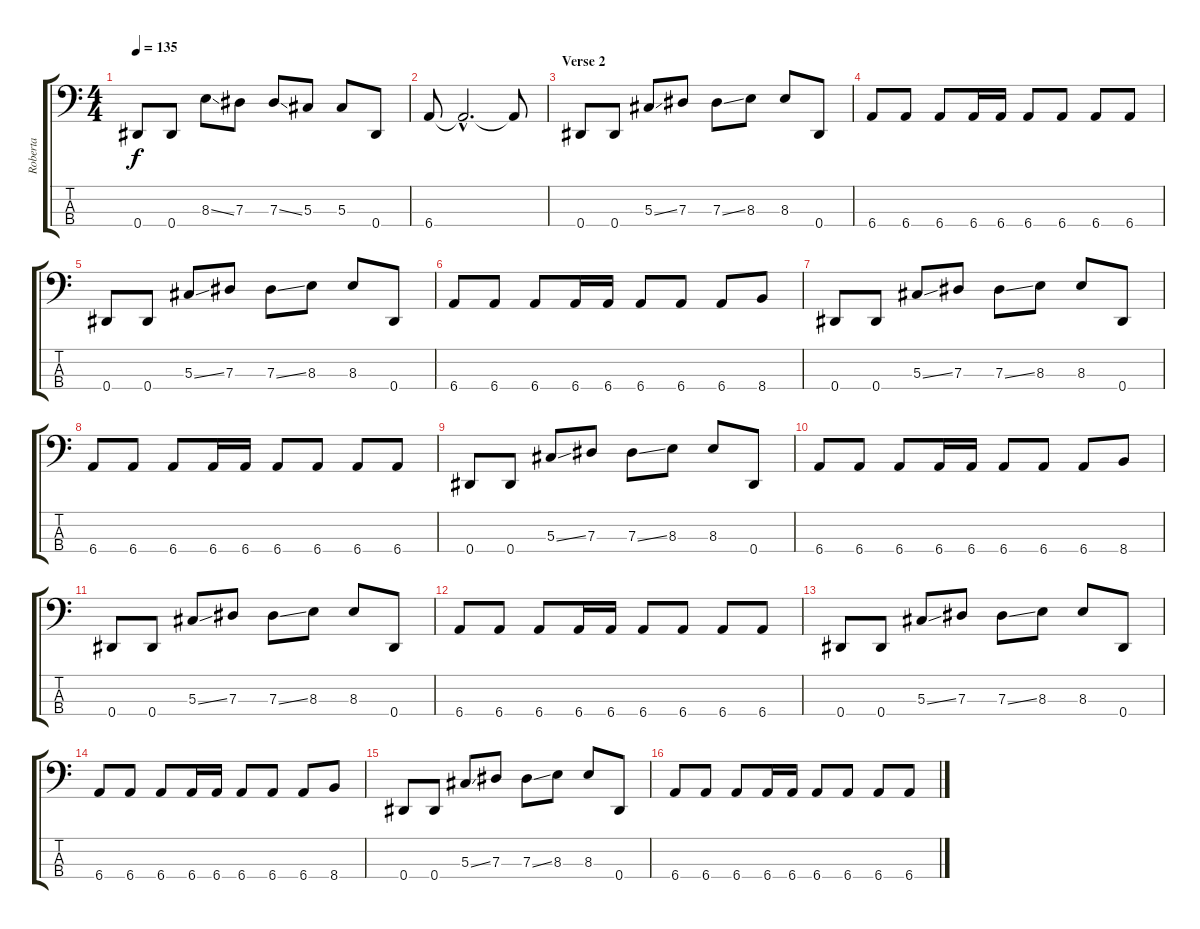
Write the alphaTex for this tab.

\track ("Roberta" "Roberta") {instrument electricbassfinger}
\staff {score tabs}
\tuning (Gb2 Db2 Ab1 Eb1) {hide}
\ts (4 4)
\tempo 135
\clef f4
\ks c
0.4.8{dy f} 0.4.8 8.3{ss}.8 7.3.8 7.3{ss}.8 5.3.8 5.3.8 0.4.8 |
6.4.8 6.4{hac t}.2{d} 6.4{t}.8 |
\section ("" "Verse 2")
0.4.8 0.4.8 5.3{ss}.8 7.3.8 7.3{ss}.8 8.3.8 8.3.8 0.4.8 |
6.4.8 6.4.8 6.4.8 6.4.16 6.4.16 6.4.8 6.4.8 6.4.8 6.4.8 |
0.4.8 0.4.8 5.3{ss}.8 7.3.8 7.3{ss}.8 8.3.8 8.3.8 0.4.8 |
6.4.8 6.4.8 6.4.8 6.4.16 6.4.16 6.4.8 6.4.8 6.4.8 8.4.8 |
0.4.8 0.4.8 5.3{ss}.8 7.3.8 7.3{ss}.8 8.3.8 8.3.8 0.4.8 |
6.4.8 6.4.8 6.4.8 6.4.16 6.4.16 6.4.8 6.4.8 6.4.8 6.4.8 |
0.4.8 0.4.8 5.3{ss}.8 7.3.8 7.3{ss}.8 8.3.8 8.3.8 0.4.8 |
6.4.8 6.4.8 6.4.8 6.4.16 6.4.16 6.4.8 6.4.8 6.4.8 8.4.8 |
0.4.8 0.4.8 5.3{ss}.8 7.3.8 7.3{ss}.8 8.3.8 8.3.8 0.4.8 |
6.4.8 6.4.8 6.4.8 6.4.16 6.4.16 6.4.8 6.4.8 6.4.8 6.4.8 |
0.4.8 0.4.8 5.3{ss}.8 7.3.8 7.3{ss}.8 8.3.8 8.3.8 0.4.8 |
6.4.8 6.4.8 6.4.8 6.4.16 6.4.16 6.4.8 6.4.8 6.4.8 8.4.8 |
0.4.8 0.4.8 5.3{ss}.8 7.3.8 7.3{ss}.8 8.3.8 8.3.8 0.4.8 |
6.4.8 6.4.8 6.4.8 6.4.16 6.4.16 6.4.8 6.4.8 6.4.8 6.4.8
